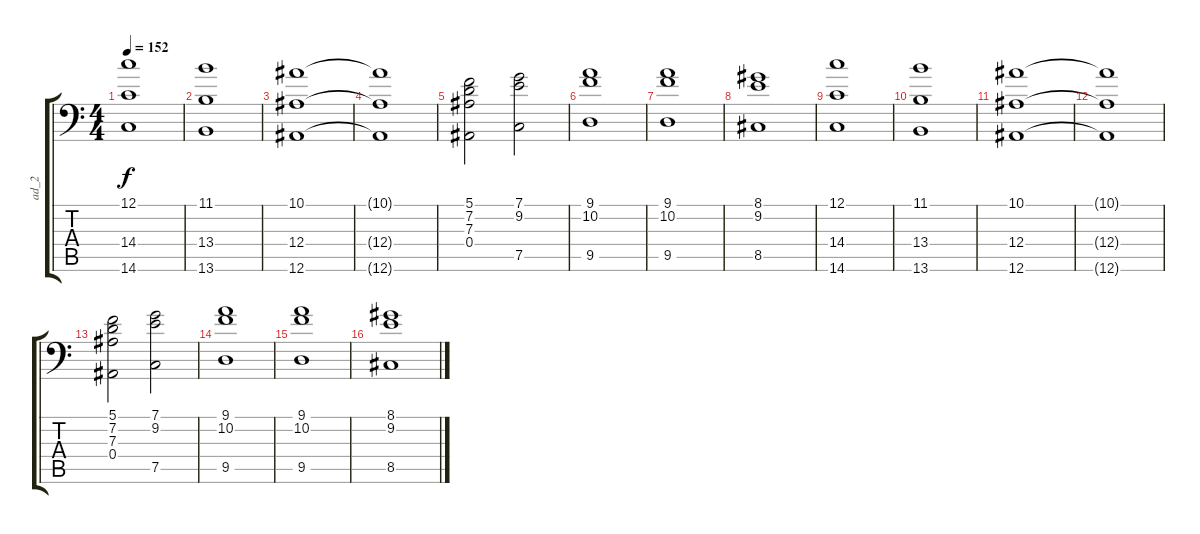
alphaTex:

\track ("ad_2" "ad_2") {instrument synthstrings1}
\staff {score tabs}
\tuning (C4 G3 Eb3 Bb2 F2 Bb1) {hide}
\ts (4 4)
\tempo 152
\clef f4
\ks c
(12.1 14.4 14.6).1{dy f} |
(11.1 13.4 13.6).1 |
(10.1 12.4 12.6).1 |
(10.1{t} 12.4{t} 12.6{t}).1 |
(5.1 7.2 7.3 0.4).2 (7.1 9.2 7.5).2 |
(9.1 10.2 9.5).1 |
(9.1 10.2 9.5).1 |
(8.1 9.2 8.5).1 |
(12.1 14.4 14.6).1 |
(11.1 13.4 13.6).1 |
(10.1 12.4 12.6).1 |
(10.1{t} 12.4{t} 12.6{t}).1 |
(5.1 7.2 7.3 0.4).2 (7.1 9.2 7.5).2 |
(9.1 10.2 9.5).1 |
(9.1 10.2 9.5).1 |
(8.1 9.2 8.5).1
